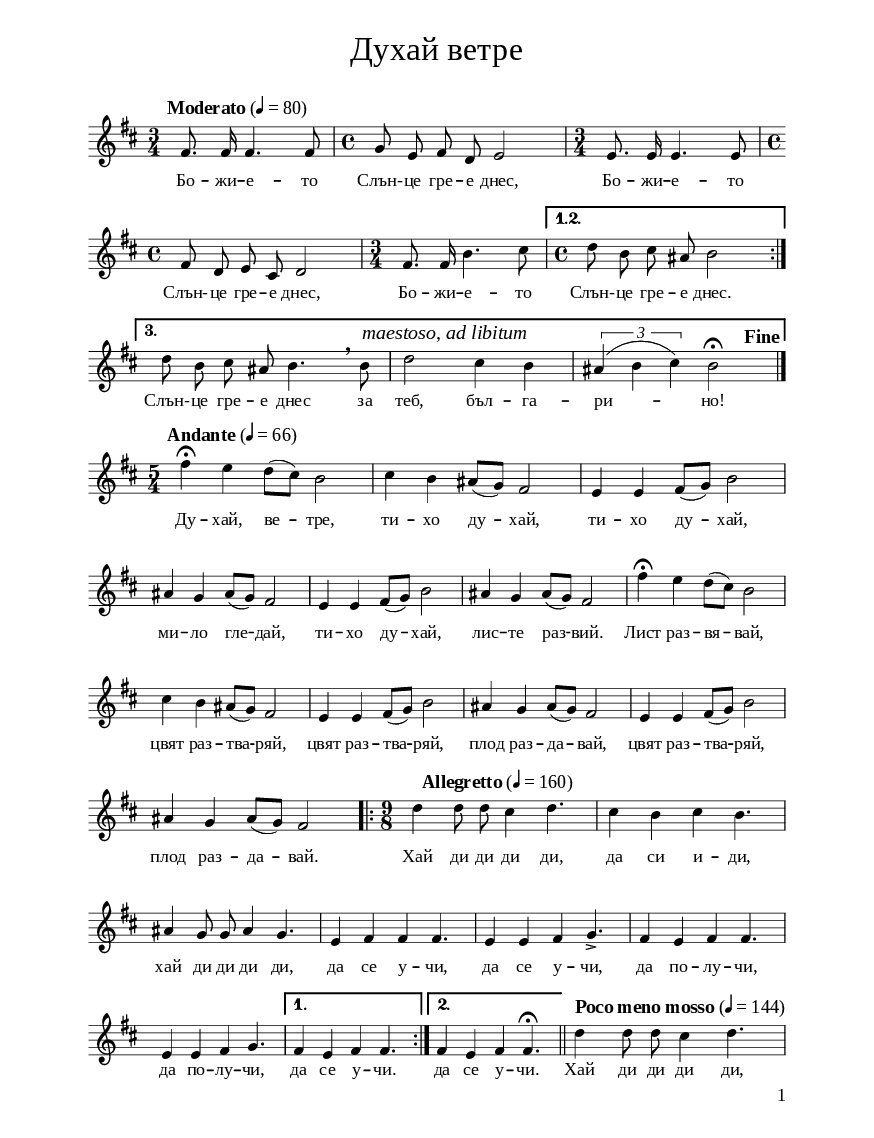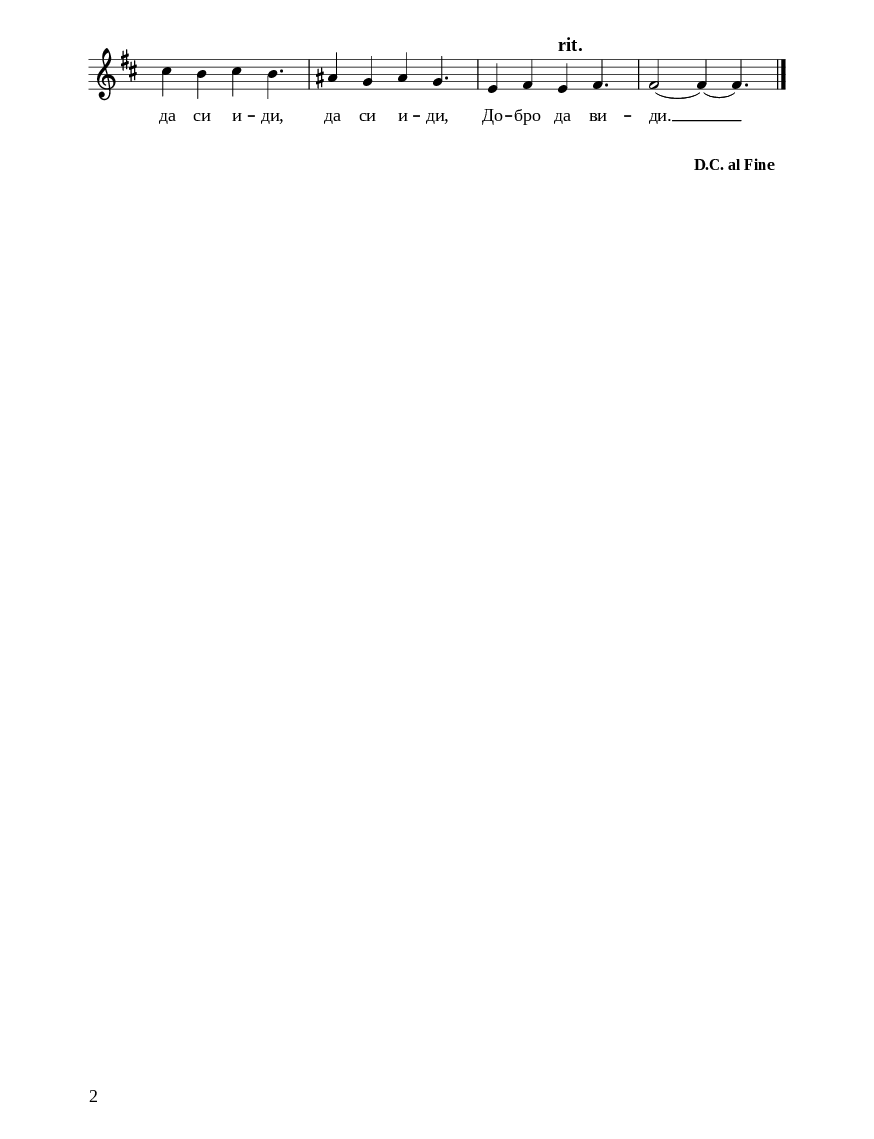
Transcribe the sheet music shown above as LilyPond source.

\version "2.24.2"

\include "include/globals.ily"

\bookpart {
  \label #'ref136
  \tocItem \markup "Духай ветре –  Duhaj vetre "
  \include "include/bookpart-paper.ily"
  \score {
    \include "include/score-layout.ily"

    \new Voice \relative c' {
      \clef treble
      \key b \minor
      \time 3/4
      \tempoFunc "Moderato" 4 "80"
      \autoBeamOff

      \repeat volta 3 {
        fis8.  fis16  fis4.  fis8 | % 2
        \time 4/4  | % 2
        g8  e8  fis8  d8  e2
        | % 3
        \time 3/4  | % 3
        e8.  e16  e4.  e8 \break | % 4
        \time 4/4  | % 4
        fis8  d8  e8  cis8
        d2 | % 5
        \time 3/4  | % 5
        fis8.  fis16  b4.  cis8
        \time 4/4 |
      }
      \alternative {
        {
          d8  b8  cis8 ais8  b2 | \break
        }
        {
          d8   b8 cis8  ais8  b4. \breathe b8 |
          \mark\markup\italic {"                      maestoso, ad libitum"} 
          d2 cis4 b4 | 
          
          
          \tweak direction #up \times 2/3 {
            \once \override Slur.positions = #'(1 . 1)
            \once \override Slur.height-limit = #5.91
            ais4 (  b4  cis4 )
          } 
          \once \override Score.MetronomeMark.outside-staff-priority = #599
          \once \override Score.MetronomeMark.X-extent=#'(-3.5 . 0)
          \tempo "Fine" b2 ^\fermata
        }
      } \break  \bar "|."

      \once \override Staff.TimeSignature.break-visibility = ##(#f #t #t)
      \time 5/4 \tempoFunc "Andante" 4 "66" fis'4 ^\fermata
      e4  d8 [ ( cis8 ) ] b2 | 
      cis4  b4  ais8 ( [  g8 ) ]  fis2 |
      e4  e4 fis8 ( [  g8 ) ] b2 | \break
      ais4 g4  ais8 ( [  g8 ) ]  fis2 |
      e4 e4  fis8 ( [  g8 ) ]  b2 |
      ais4  g4  ais8 ( [  g8 ) ]  fis2 |
      fis'4 ^\fermata  e4  d8 ( [
      cis8 ) ]  b2 | \break  
      cis4 b4  ais8 ( [  g8 ) ]  fis2 |
      e4 e4  fis8 ( [  g8 ) ] b2 |
      ais4  g4  ais8 ( [  g8 ) ]  fis2 |
      e4  e4  fis8 ( [  g8 ) ] b2 | \break 
      ais4  g4  ais8 ( [  g8 ) ]  fis2 |
      \repeat volta 2 {
        \time 9/8 \tempoFunc "     Allegretto" 4 "160"  d'4
        d8  d8  cis4 d4. |
        cis4  b4  cis4 b4. | \break  
        ais4  g8  g8 ais4  g4. |
        e4 fis4 fis4  fis4. | 
        e4  e4  fis4 g4. -> |
        fis4  e4  fis4 fis4. \break  
        e4  e4  fis4  g4.
      }

      \alternative {
        {
          fis4  e4  fis4  fis4.
        }
        {
          fis4  e4  fis4  fis4.^\fermata \bar "||"
        }
      }

      \tempoFunc "Poco meno mosso" 4 "144" d'4 d8 d8 cis4 d4. | \break
      cis4  b4
      cis4  b4.  ais4  g4  ais4
      g4.  e4   fis4
      \tempo "rit." e4  fis4.
      fis2 ~  fis4 ~ fis4.\break  \bar "|."
    }
    
    \addlyrics {
      Бо -- жи -- е -- то "Слън-" -- це гре --
      е днес, Бо -- жи -- е -- то "Слън-" --
      це гре -- е днес, Бо -- жи -- е --
      то "Слън-"  -- це гре -- е днес. "Слън-" 
      -- це гре -- е днес за теб, бъл --
      га -- ри  --  но! Ду -- хай, ве
      -- тре, ти -- хо ду -- хай, ти
      -- хо ду -- хай, ми -- ло гле
      -- дай, ти -- хо ду -- хай,
      лис -- те раз -- вий. Лист раз
      -- вя -- вай, цвят раз -- тва
      -- ряй, цвят раз -- тва --
      ряй, плод раз -- да -- вай,
      цвят раз -- тва -- ряй, плод
      раз -- да -- вай. Хай ди ди ди
      ди, да си и -- ди, хай ди ди ди
      ди, да се у -- чи, да се у -- чи,
      да по -- лу -- чи, да по -- лу --
      чи, да се у -- чи. да се у -- чи.
      Хай ди ди ди ди, да си и -- ди,
      да си и -- ди, До -- бро да ви --
      ди. __ }

      \header {
        title = \titleFunc "Духай ветре" "Duhaj vetre"
      }

      \midi{}

    } % score

    \markup \dc-one "D.C. al Fine"
    

    % include foreign translation(s) of the song
    

  } % bookpart
